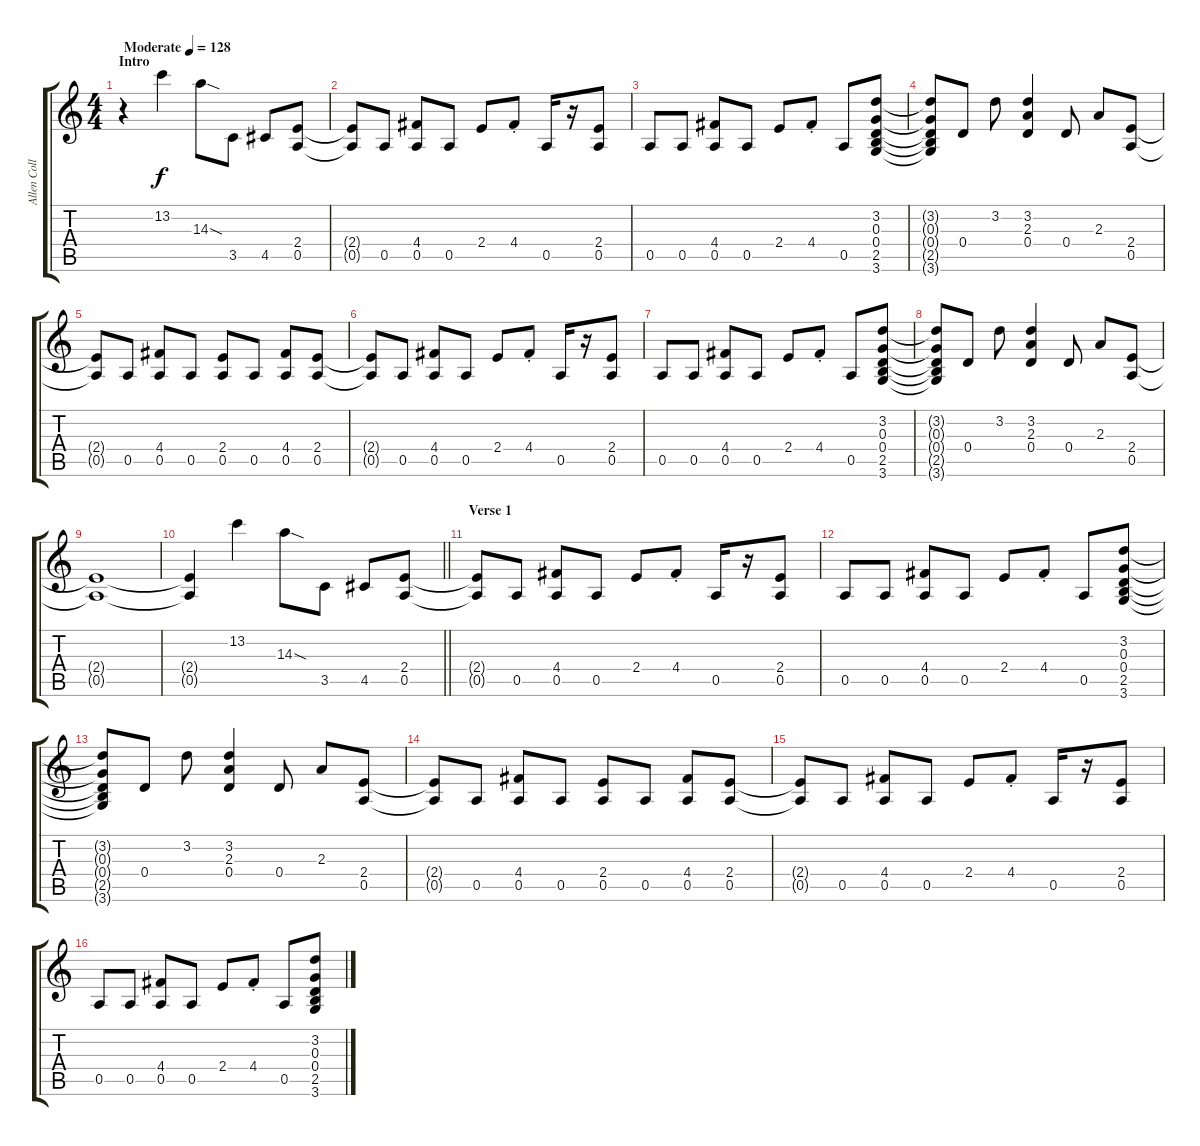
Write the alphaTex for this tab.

\track ("Allen Collins (Rhythm Guitar)" "Allen Coll") {instrument electricguitarclean}
\staff {score tabs}
\tuning (E4 B3 G3 D3 A2 E2) {hide}
\ts (4 4)
\section ("" "Intro")
\tempo (128 "Moderate")
\clef g2
\ks c
r.4{dy f instrument electricguitarclean} 13.2.4 14.3{sod}.8 3.5.8 4.5.8 (2.4 0.5).8 |
(2.4{t} 0.5{t}).8 0.5.8 (4.4 0.5).8 0.5.8 2.4.8 4.4{st}.8 0.5.16 r.16 (2.4 0.5).8 |
0.5.8 0.5.8 (4.4 0.5).8 0.5.8 2.4.8 4.4{st}.8 0.5.8 (3.2 0.3 0.4 2.5 3.6).8 |
(3.2{t} 0.3{t} 0.4{t} 2.5{t} 3.6{t}).8 0.4.8 3.2.8 (3.2 2.3 0.4).4 0.4.8 2.3.8 (2.4 0.5).8 |
(2.4{t} 0.5{t}).8 0.5.8 (4.4 0.5).8 0.5.8 (2.4 0.5).8 0.5.8 (4.4 0.5).8 (2.4 0.5).8 |
(2.4{t} 0.5{t}).8 0.5.8 (4.4 0.5).8 0.5.8 2.4.8 4.4{st}.8 0.5.16 r.16 (2.4 0.5).8 |
0.5.8 0.5.8 (4.4 0.5).8 0.5.8 2.4.8 4.4{st}.8 0.5.8 (3.2 0.3 0.4 2.5 3.6).8 |
(3.2{t} 0.3{t} 0.4{t} 2.5{t} 3.6{t}).8 0.4.8 3.2.8 (3.2 2.3 0.4).4 0.4.8 2.3.8 (2.4 0.5).8 |
(2.4{t} 0.5{t}).1 |
\barLineRight lightlight
(2.4{t} 0.5{t}).4 13.2.4 14.3{sod}.8 3.5.8 4.5.8 (2.4 0.5).8 |
\section ("" "Verse 1")
(2.4{t} 0.5{t}).8 0.5.8 (4.4 0.5).8 0.5.8 2.4.8 4.4{st}.8 0.5.16 r.16 (2.4 0.5).8 |
0.5.8 0.5.8 (4.4 0.5).8 0.5.8 2.4.8 4.4{st}.8 0.5.8 (3.2 0.3 0.4 2.5 3.6).8 |
(3.2{t} 0.3{t} 0.4{t} 2.5{t} 3.6{t}).8 0.4.8 3.2.8 (3.2 2.3 0.4).4 0.4.8 2.3.8 (2.4 0.5).8 |
(2.4{t} 0.5{t}).8 0.5.8 (4.4 0.5).8 0.5.8 (2.4 0.5).8 0.5.8 (4.4 0.5).8 (2.4 0.5).8 |
(2.4{t} 0.5{t}).8 0.5.8 (4.4 0.5).8 0.5.8 2.4.8 4.4{st}.8 0.5.16 r.16 (2.4 0.5).8 |
0.5.8 0.5.8 (4.4 0.5).8 0.5.8 2.4.8 4.4{st}.8 0.5.8 (3.2 0.3 0.4 2.5 3.6).8
